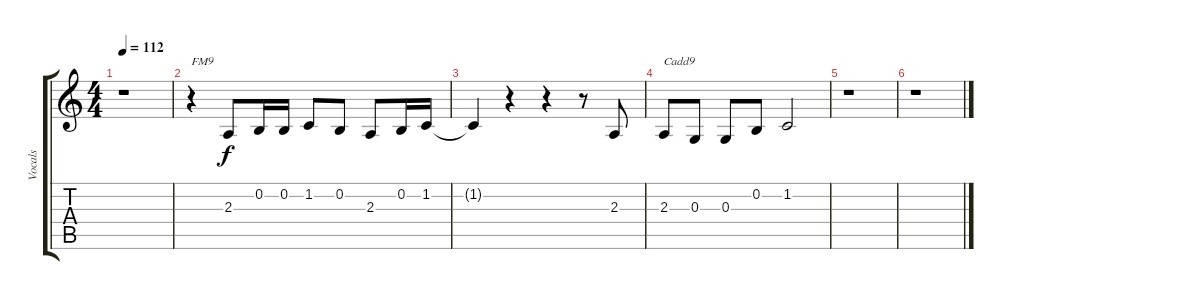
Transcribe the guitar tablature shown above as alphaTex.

\track ("Vocals" "Vocals") {instrument sopranosax}
\staff {score tabs}
\tuning (E4 B3 G3 D3 A2 E2) {hide}
\ts (4 4)
\tempo 112
\clef g2
\ks c
r.1{dy f} |
r.4{txt "FM9"} 2.3.8 0.2.16 0.2.16 1.2.8 0.2.8 2.3.8 0.2.16 1.2.16 |
1.2{t}.4 r.4 r.4 r.8 2.3.8 |
2.3.8{txt "Cadd9"} 0.3.8 0.3.8 0.2.8 1.2.2 |
r.1 |
r.1
